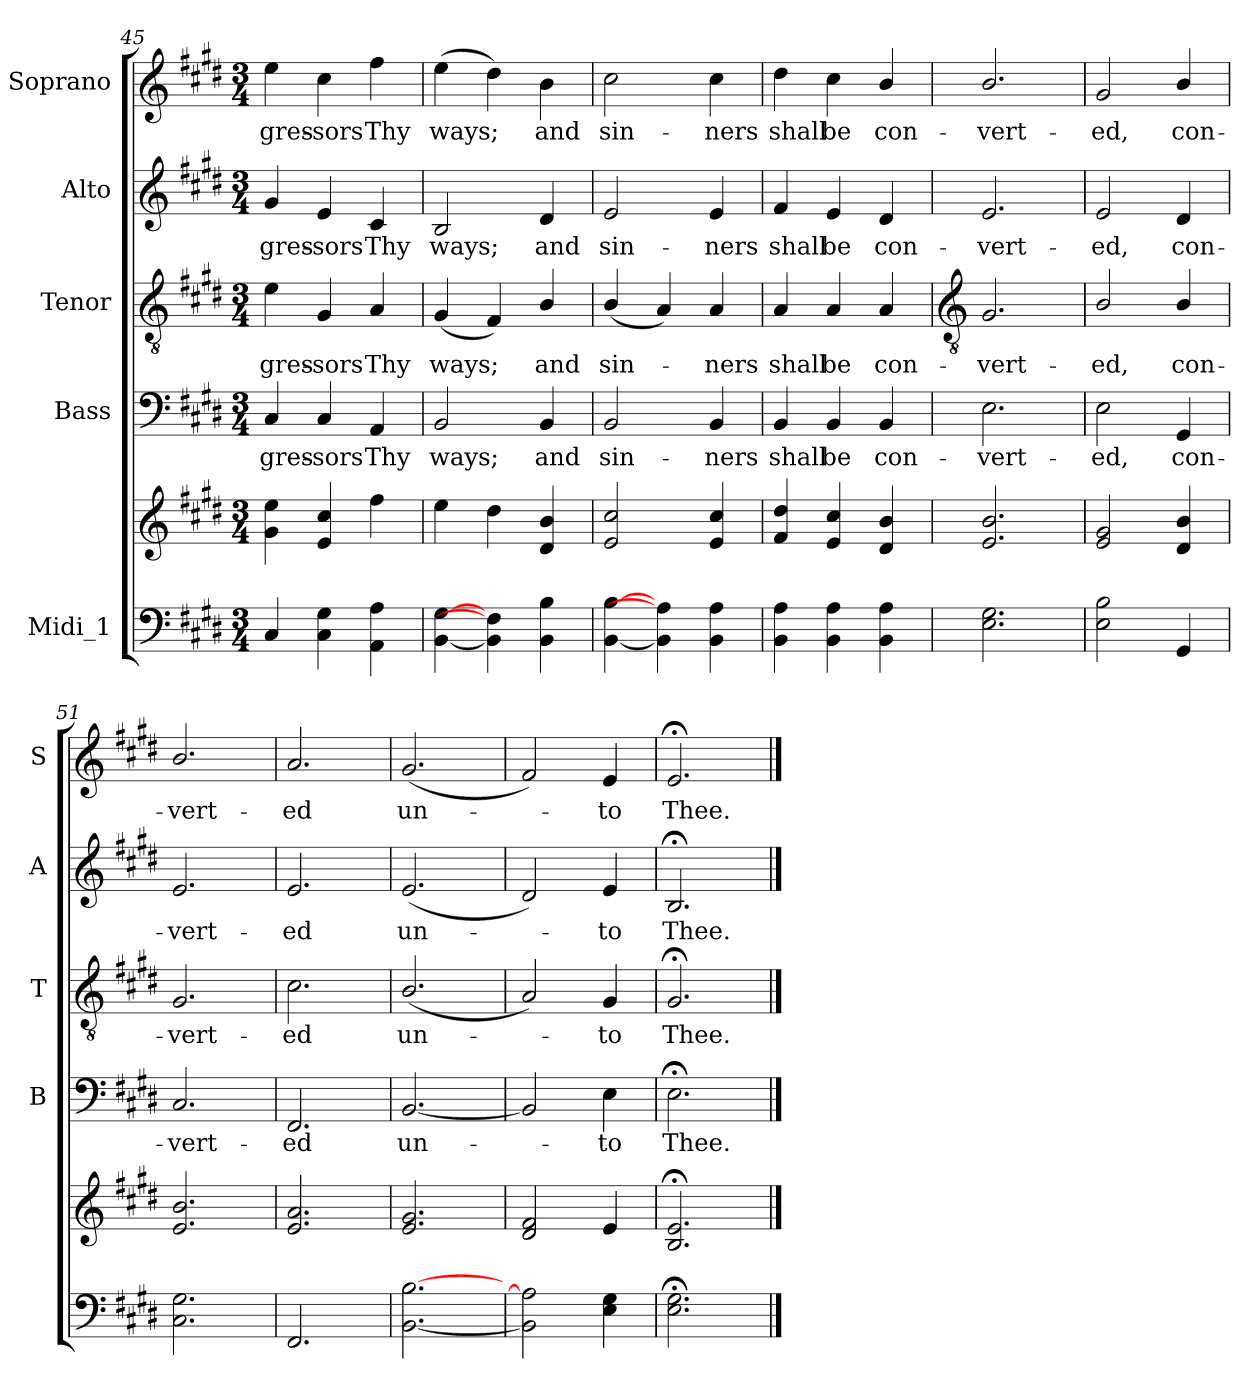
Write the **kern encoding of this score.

**kern	**kern	**kern	**text	**kern	**text	**kern	**text	**kern	**text
*part5	*part5	*part4	*part4	*part3	*part3	*part2	*part2	*part1	*part1
*staff6	*staff5	*staff4	*staff4	*staff3	*staff3	*staff2	*staff2	*staff1	*staff1
*I"Midi_1	*	*I"Bass	*	*I"Tenor	*	*I"Alto	*	*I"Soprano	*
*	*	*I'B	*	*I'T	*	*I'A	*	*I'S	*
*clefF4	*clefG2	*clefF4	*	*clefGv2	*	*clefG2	*	*clefG2	*
*k[f#c#g#d#]	*k[f#c#g#d#]	*k[f#c#g#d#]	*	*k[f#c#g#d#]	*	*k[f#c#g#d#]	*	*k[f#c#g#d#]	*
*E:	*E:	*E:	*	*E:	*	*E:	*	*E:	*
*M3/4	*M3/4	*M3/4	*	*M3/4	*	*M3/4	*	*M3/4	*
=45	=45	=45	=45	=45	=45	=45	=45	=45	=45
!	!	!	!LO:LY:b	!	!LO:LY:b	!	!LO:LY:b	!	!LO:LY:b
4C#	4g# 4ee	4C#	-gres-	4e	-gres-	4g#	-gres-	4ee	-gres-
!	!	!	!LO:LY:b	!	!LO:LY:b	!	!LO:LY:b	!	!LO:LY:b
4C# 4G#	4e 4cc#	4C#	-sors	4G#	-sors	4e	-sors	4cc#	-sors
!	!	!	!LO:LY:b	!	!LO:LY:b	!	!LO:LY:b	!	!LO:LY:b
4AA 4A	4ff#	4AA	Thy	4A	Thy	4c#	Thy	4ff#	Thy
=46	=46	=46	=46	=46	=46	=46	=46	=46	=46
!	!	!	!LO:LY:b	!	!LO:LY:b	!	!LO:LY:b	!	!LO:LY:b
[4BB [4G#	4ee	2BB	ways;	(<4G#	ways;	2B	ways;	(>4ee	ways;
4BB] 4F#]	4dd#	.	.	4F#)	.	.	.	4dd#)	.
!	!	!	!LO:LY:b	!	!LO:LY:b	!	!LO:LY:b	!	!LO:LY:b
4BB 4B	4d# 4b	4BB	and	4B/	and	4d#	and	4b	and
=47	=47	=47	=47	=47	=47	=47	=47	=47	=47
!	!	!	!LO:LY:b	!	!LO:LY:b	!	!LO:LY:b	!	!LO:LY:b
[4BB [4B	2e 2cc#	2BB	sin-	(<4B/	sin-	2e	sin-	2cc#	sin-
4BB] 4A]	.	.	.	4A)	.	.	.	.	.
!	!	!	!LO:LY:b	!	!LO:LY:b	!	!LO:LY:b	!	!LO:LY:b
4BB 4A	4e 4cc#	4BB	-ners	4A	ners	4e	-ners	4cc#	-ners
=48	=48	=48	=48	=48	=48	=48	=48	=48	=48
!	!	!	!LO:LY:b	!	!LO:LY:b	!	!LO:LY:b	!	!LO:LY:b
4BB 4A	4f# 4dd#	4BB	shall	4A	shall	4f#	shall	4dd#	shall
!	!	!	!LO:LY:b	!	!LO:LY:b	!	!LO:LY:b	!	!LO:LY:b
4BB 4A	4e 4cc#	4BB	be	4A	be	4e	be	4cc#	be
!	!	!	!LO:LY:b	!	!LO:LY:b	!	!LO:LY:b	!	!LO:LY:b
4BB 4A	4d# 4b	4BB	con-	4A	con-	4d#	con-	4b/	con-
!!LO:LB:g=z
=49	=49	=49	=49	=49	=49	=49	=49	=49	=49
*	*	*	*	*clefGv2	*	*	*	*	*
!	!	!	!LO:LY:b	!	!LO:LY:b	!	!LO:LY:b	!	!LO:LY:b
2.E 2.G#	2.e 2.b	2.E	-vert-	2.G#	-vert-	2.e	-vert-	2.b/	-vert-
=50	=50	=50	=50	=50	=50	=50	=50	=50	=50
!	!	!	!LO:LY:b	!	!LO:LY:b	!	!LO:LY:b	!	!LO:LY:b
2E 2B	2e 2g#	2E	-ed,	2B/	-ed,	2e	-ed,	2g#	-ed,
!	!	!	!LO:LY:b	!	!LO:LY:b	!	!LO:LY:b	!	!LO:LY:b
4GG#	4d# 4b	4GG#	con-	4B/	con-	4d#	con-	4b/	con-
=51	=51	=51	=51	=51	=51	=51	=51	=51	=51
!	!	!	!LO:LY:b	!	!LO:LY:b	!	!LO:LY:b	!	!LO:LY:b
2.C# 2.G#	2.e 2.b	2.C#	-vert-	2.G#	-vert-	2.e	-vert-	2.b/	-vert-
=52	=52	=52	=52	=52	=52	=52	=52	=52	=52
!	!	!	!LO:LY:b	!	!LO:LY:b	!	!LO:LY:b	!	!LO:LY:b
2.FF#	2.e 2.a	2.FF#	-ed	2.c#	-ed	2.e	-ed	2.a	-ed
=53	=53	=53	=53	=53	=53	=53	=53	=53	=53
!	!	!	!LO:LY:b	!	!LO:LY:b	!	!LO:LY:b	!	!LO:LY:b
[2.BB [2.B	2.e 2.g#	[2.BB	un-	(<2.B/	un-	(<2.e	un-	(<2.g#	un-
=54	=54	=54	=54	=54	=54	=54	=54	=54	=54
2BB] 2A]	2d# 2f#	2BB]	.	2A)	.	2d#)	.	2f#)	.
!	!	!	!LO:LY:b	!	!LO:LY:b	!	!LO:LY:b	!	!LO:LY:b
4E 4G#	4e	4E	to	4G#	to	4e	to	4e	to
=55	=55	=55	=55	=55	=55	=55	=55	=55	=55
!	!	!	!LO:LY:b	!	!LO:LY:b	!	!LO:LY:b	!	!LO:LY:b
2.E; 2.G#;	2.B;< 2.e;<	2.E;<	Thee.	2.G#;<	Thee.	2.B;<	Thee.	2.e;<	Thee.
==	==	==	==	==	==	==	==	==	==
*-	*-	*-	*-	*-	*-	*-	*-	*-	*-
